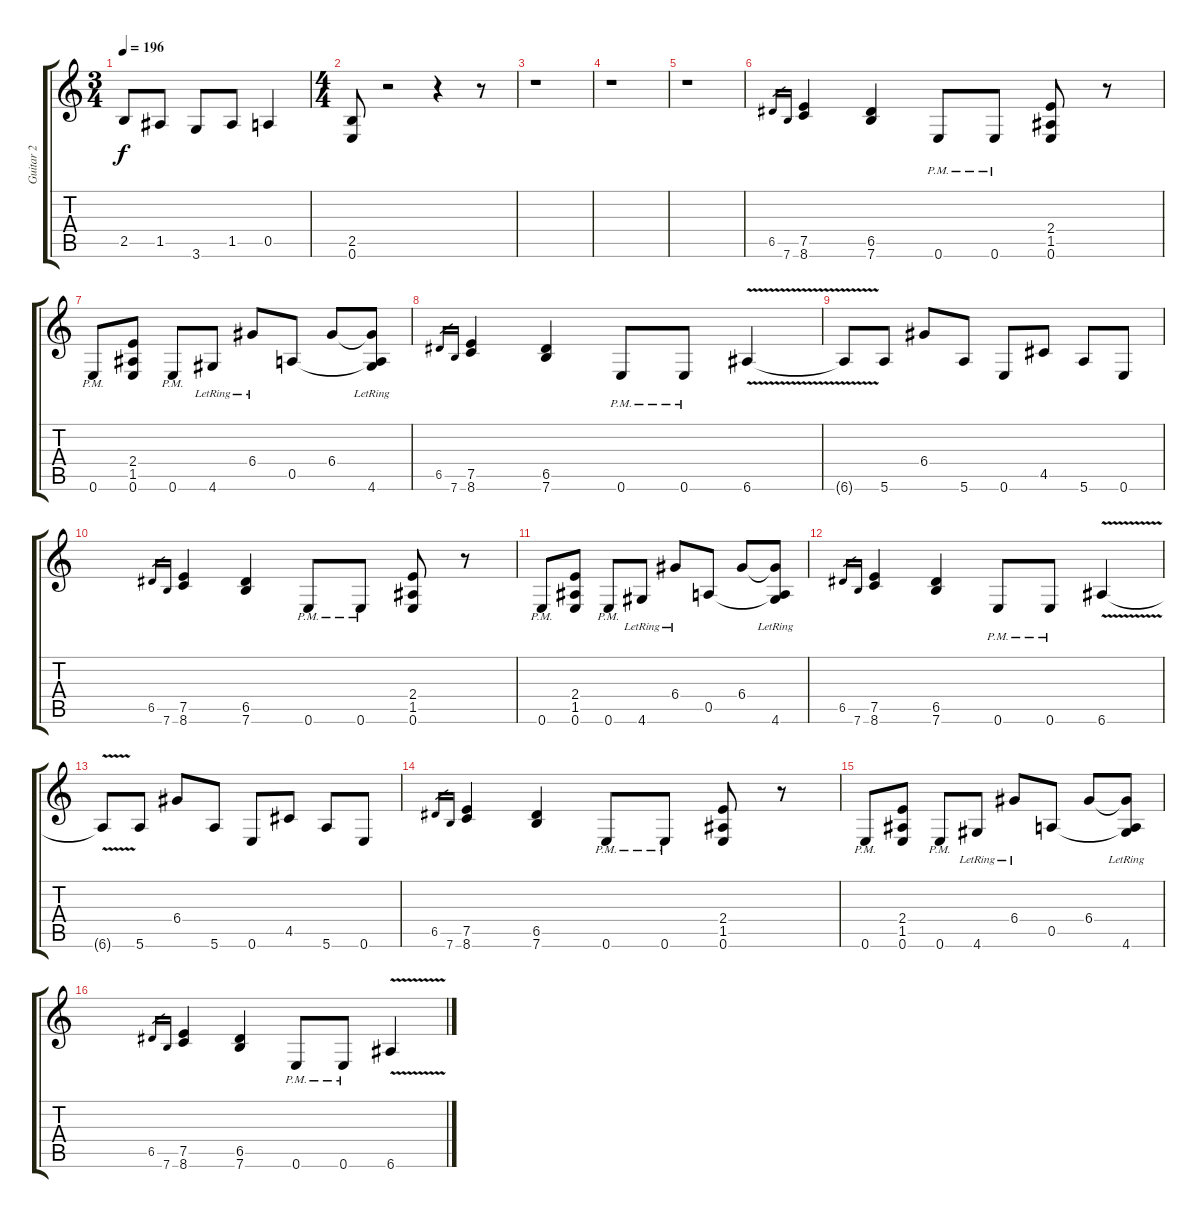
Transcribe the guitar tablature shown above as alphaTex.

\track ("Guitar 2" "Guitar 2") {instrument overdrivenguitar}
\staff {score tabs}
\tuning (E4 B3 G3 D3 A2 E2) {hide}
\ts (3 4)
\tempo 196
\clef g2
\ks c
2.5.8{dy f} 1.5.8 3.6.8 1.5.8 0.5.4 |
\ts (4 4)
(2.5 0.6).8 r.2 r.4 r.8 |
r.1 |
r.1 |
r.1 |
6.5.16{gr} 7.6.16{gr} (7.5 8.6).4 (6.5 7.6).4 0.6{pm}.8 0.6{pm}.8 (2.4 1.5 0.6).8 r.8 |
0.6{pm}.8 (2.4 1.5 0.6).8 0.6{pm}.8 4.6{lr}.8 6.4{lr}.8 0.5.8 6.4.8 (6.4{t} 0.5{t} 4.6{lr}).8 |
6.5.16{gr} 7.6.16{gr} (7.5 8.6).4 (6.5 7.6).4 0.6{pm}.8 0.6{pm}.8 6.6{v}.4 |
6.6{t}.8 5.6.8 6.4.8 5.6.8 0.6.8 4.5.8 5.6.8 0.6.8 |
6.5.16{gr} 7.6.16{gr} (7.5 8.6).4 (6.5 7.6).4 0.6{pm}.8 0.6{pm}.8 (2.4 1.5 0.6).8 r.8 |
0.6{pm}.8 (2.4 1.5 0.6).8 0.6{pm}.8 4.6{lr}.8 6.4{lr}.8 0.5.8 6.4.8 (6.4{t} 0.5{t} 4.6{lr}).8 |
6.5.16{gr} 7.6.16{gr} (7.5 8.6).4 (6.5 7.6).4 0.6{pm}.8 0.6{pm}.8 6.6{v}.4 |
6.6{t}.8 5.6.8 6.4.8 5.6.8 0.6.8 4.5.8 5.6.8 0.6.8 |
6.5.16{gr} 7.6.16{gr} (7.5 8.6).4 (6.5 7.6).4 0.6{pm}.8 0.6{pm}.8 (2.4 1.5 0.6).8 r.8 |
0.6{pm}.8 (2.4 1.5 0.6).8 0.6{pm}.8 4.6{lr}.8 6.4{lr}.8 0.5.8 6.4.8 (6.4{t} 0.5{t} 4.6{lr}).8 |
6.5.16{gr} 7.6.16{gr} (7.5 8.6).4 (6.5 7.6).4 0.6{pm}.8 0.6{pm}.8 6.6{v}.4
